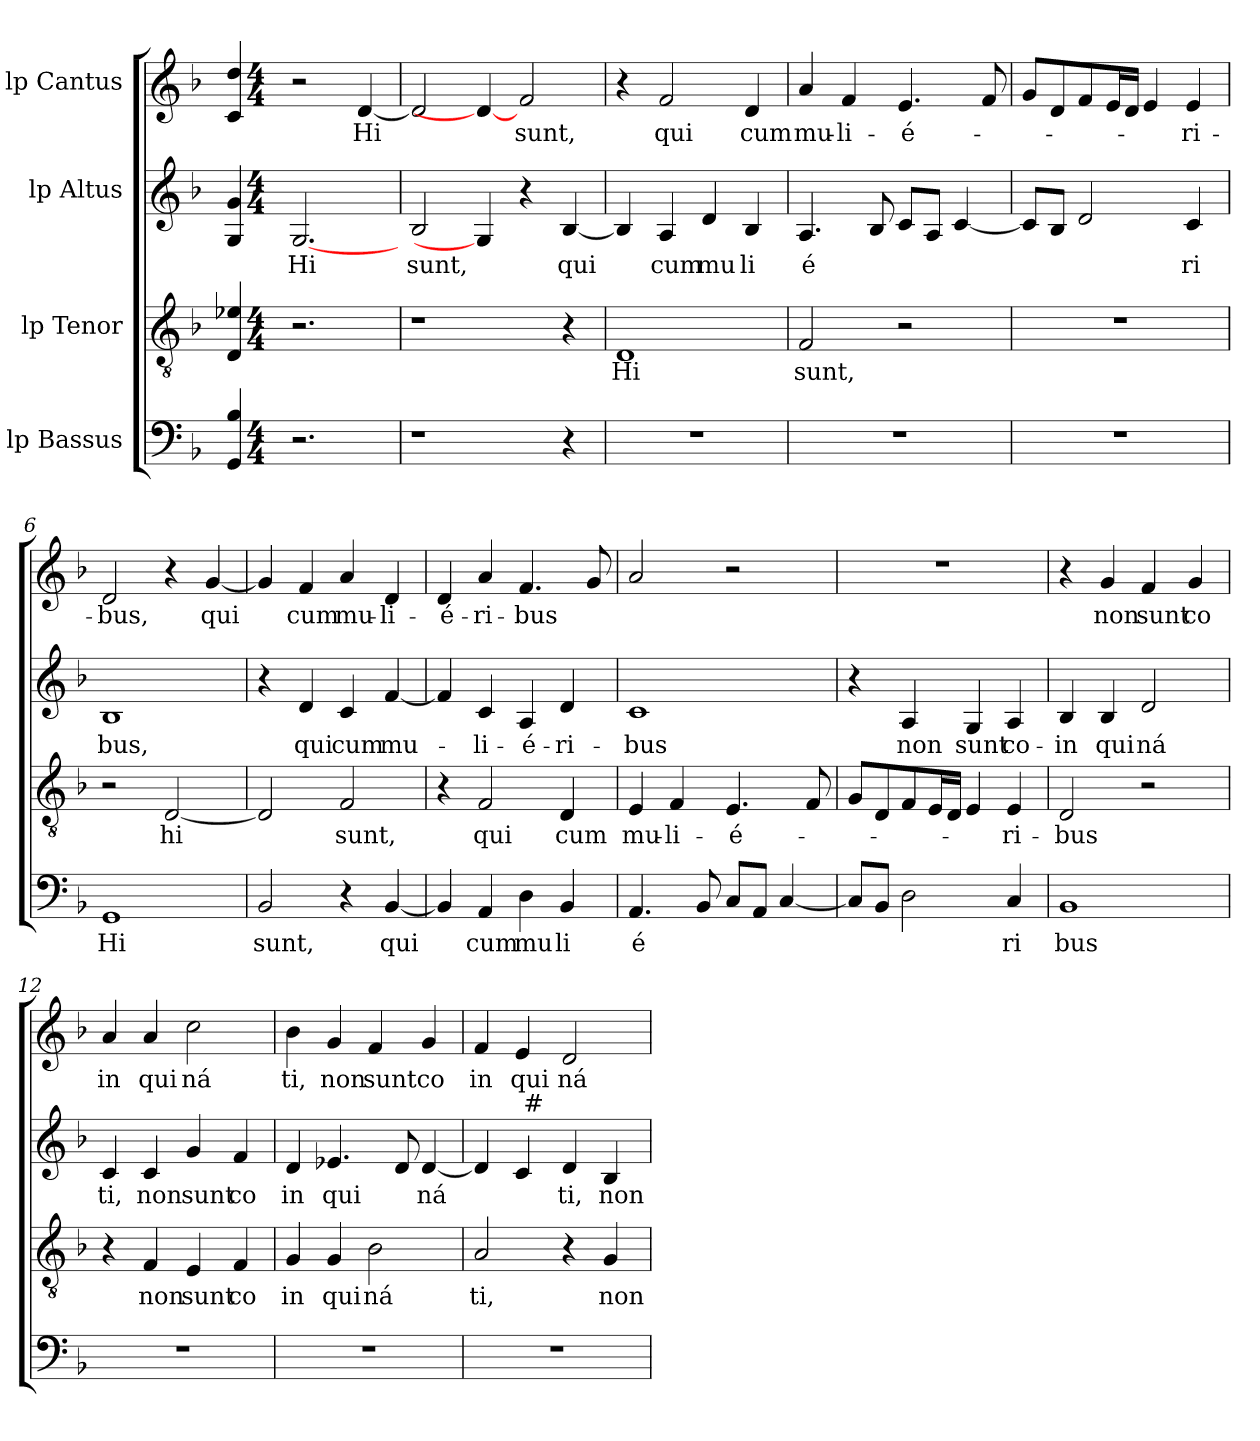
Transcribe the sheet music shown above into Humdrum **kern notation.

**kern	**text	**kern	**text	**kern	**text	**kern	**text
*part4	*part4	*part3	*part3	*part2	*part2	*part1	*part1
*staff4	*staff4	*staff3	*staff3	*staff2	*staff2	*staff1	*staff1
*I"lp Bassus	*	*I"lp Tenor	*	*I"lp Altus	*	*I"lp Cantus	*
!!LO:PB:g=z
*stria5	*	*stria5	*	*stria5	*	*stria5	*
*clefF4	*	*clefGv2	*	*clefG2	*	*clefG2	*
*k[b-]	*	*k[b-]	*	*k[b-]	*	*k[b-]	*
*F:	*	*F:	*	*F:	*	*F:	*
=1	=1	=1	=1	=1	=1	=1	=1
4B-/ 4GG/	.	4e-X/ 4D/	.	4g/ 4G/	.	4dd/ 4c/	.
*M4/4	*	*M4/4	*	*M4/4	*	*M4/4	*
*met(c)	*	*met(c)	*	*met(c)	*	*met(c)	*
!	!	!	!	!	!LO:LY:b:cj	!	!
2.r	.	2.r	.	[2.G	Hi	2r	.
!	!	!	!	!	!	!	!LO:LY:b:cj
.	.	.	.	.	.	[<4d/	Hi
=2	=2	=2	=2	=2	=2	=2	=2
!	!	!	!	!	!LO:LY:b:cj	!	!
1r	.	1r	.	2B-/	sunt,	2d/]	.
.	.	.	.	4G]	.	4d/_	.
!	!	!	!	!	!	!	!LO:LY:b:cj
.	.	.	.	4r	.	2f/	sunt,
!	!	!	!	!	!LO:LY:b:cj	!	!
4r	.	4r	.	[<4B-/	qui	.	.
=3	=3	=3	=3	=3	=3	=3	=3
!	!	!	!LO:LY:b:cj	!	!	!	!
1r	.	1D	Hi	4B-/]	.	4r	.
!	!	!	!	!	!LO:LY:b:cj	!	!LO:LY:b:cj
.	.	.	.	4A/	cum	2f/	qui
!	!	!	!	!	!LO:LY:b:cj	!	!
.	.	.	.	4d/	mu	.	.
!	!	!	!	!	!LO:LY:b:cj	!	!LO:LY:b:cj
.	.	.	.	4B-/	li	4d/	cum
=4	=4	=4	=4	=4	=4	=4	=4
!	!	!	!LO:LY:b:cj	!	!LO:LY:b:cj	!	!LO:LY:b:cj
1r	.	2F/	sunt,	4.A/	é	4a/	mu-
!	!	!	!	!	!	!	!LO:LY:b:cj
.	.	.	.	.	.	4f/	-li-
.	.	.	.	8B-/	.	.	.
!	!	!	!	!	!	!	!LO:LY:b:cj
.	.	2r	.	8c/L	.	4.e/	-é-
.	.	.	.	8A/J	.	.	.
.	.	.	.	[<4c/	.	.	.
.	.	.	.	.	.	8f/	.
=5	=5	=5	=5	=5	=5	=5	=5
1r	.	1r	.	8c/L]	.	8g/L	.
.	.	.	.	8B-/J	.	8d/	.
.	.	.	.	2d/	.	8f/	.
.	.	.	.	.	.	16e/	.
.	.	.	.	.	.	16d/J	.
.	.	.	.	.	.	4e/	.
!	!	!	!	!	!LO:LY:b:cj	!	!LO:LY:b:cj
.	.	.	.	4c/	ri	4e/	-ri-
!!LO:LB:g=z
=6	=6	=6	=6	=6	=6	=6	=6
!	!LO:LY:b:cj	!	!	!	!LO:LY:b:cj	!	!LO:LY:b:cj
1GG	Hi	2r	.	1B-	bus,	2d/	-bus,
!	!	!	!LO:LY:b:cj	!	!	!	!
.	.	[<2D/	hi	.	.	4r	.
!	!	!	!	!	!	!	!LO:LY:b:cj
.	.	.	.	.	.	[<4g/	qui
=7	=7	=7	=7	=7	=7	=7	=7
!	!LO:LY:b:cj	!	!	!	!	!	!
2BB-/	sunt,	2D/]	.	4r	.	4g/]	.
!	!	!	!	!	!LO:LY:b:cj	!	!LO:LY:b:cj
.	.	.	.	4d/	qui	4f/	cum
!	!	!	!LO:LY:b:cj	!	!LO:LY:b:cj	!	!LO:LY:b:cj
4r	.	2F/	sunt,	4c/	cum	4a/	mu-
!	!LO:LY:b:cj	!	!	!	!LO:LY:b:cj	!	!LO:LY:b:cj
[<4BB-/	qui	.	.	[<4f/	mu-	4d/	-li-
=8	=8	=8	=8	=8	=8	=8	=8
!	!	!	!	!	!	!	!LO:LY:b:cj
4BB-/]	.	4r	.	4f/]	.	4d/	-é-
!	!LO:LY:b:cj	!	!LO:LY:b:cj	!	!LO:LY:b:cj	!	!LO:LY:b:cj
4AA/	cum	2F/	qui	4c/	-li-	4a/	-ri-
!	!LO:LY:b:cj	!	!	!	!LO:LY:b:cj	!	!LO:LY:b
4D\	mu	.	.	4A/	-é-	4.f/	-bus
!	!LO:LY:b:cj	!	!LO:LY:b:cj	!	!LO:LY:b:cj	!	!
4BB-/	li	4D/	cum	4d/	-ri-	.	.
.	.	.	.	.	.	8g/	.
=9	=9	=9	=9	=9	=9	=9	=9
!	!LO:LY:b:cj	!	!LO:LY:b:cj	!	!LO:LY:b:cj	!	!
4.AA/	é	4E/	mu-	1c	-bus	2a/	.
!	!	!	!LO:LY:b:cj	!	!	!	!
.	.	4F/	-li-	.	.	.	.
8BB-/	.	.	.	.	.	.	.
!	!	!	!LO:LY:b:cj	!	!	!	!
8C/L	.	4.E/	-é-	.	.	2r	.
8AA/J	.	.	.	.	.	.	.
[<4C/	.	.	.	.	.	.	.
.	.	8F/	.	.	.	.	.
=10	=10	=10	=10	=10	=10	=10	=10
8C/L]	.	8G/L	.	4r	.	1r	.
8BB-/J	.	8D/	.	.	.	.	.
!	!	!	!	!	!LO:LY:b:cj	!	!
2D\	.	8F/	.	4A/	non	.	.
.	.	16E/	.	.	.	.	.
.	.	16D/J	.	.	.	.	.
!	!	!	!	!	!LO:LY:b:cj	!	!
.	.	4E/	.	4G/	sunt	.	.
!	!LO:LY:b:cj	!	!LO:LY:b:cj	!	!LO:LY:b:cj	!	!
4C/	ri	4E/	-ri-	4A/	co-	.	.
!!LO:LB:g=z
=11	=11	=11	=11	=11	=11	=11	=11
!	!LO:LY:b:cj	!	!LO:LY:b:cj	!	!LO:LY:b:cj	!	!
1BB-	bus	2D/	-bus	4B-/	-in	4r	.
!	!	!	!	!	!LO:LY:b:cj	!	!LO:LY:b:cj
.	.	.	.	4B-/	qui	4g/	non
!	!	!	!	!	!LO:LY:b:cj	!	!LO:LY:b:cj
.	.	2r	.	2d/	ná	4f/	sunt
!	!	!	!	!	!	!	!LO:LY:b:cj
.	.	.	.	.	.	4g/	co
=12	=12	=12	=12	=12	=12	=12	=12
!	!	!	!	!	!LO:LY:b:cj	!	!LO:LY:b:cj
1r	.	4r	.	4c/	ti,	4a/	in
!	!	!	!LO:LY:b:cj	!	!LO:LY:b:cj	!	!LO:LY:b:cj
.	.	4F/	non	4c/	non	4a/	qui
!	!	!	!LO:LY:b:cj	!	!LO:LY:b:cj	!	!LO:LY:b:cj
.	.	4E/	sunt	4g/	sunt	2cc\	ná
!	!	!	!LO:LY:b:cj	!	!LO:LY:b:cj	!	!
.	.	4F/	co	4f/	co	.	.
=13	=13	=13	=13	=13	=13	=13	=13
!	!	!	!LO:LY:b:cj	!	!LO:LY:b:cj	!	!LO:LY:b:cj
1r	.	4G/	in	4d/	in	4b-\	ti,
!	!	!	!LO:LY:b:cj	!	!LO:LY:b	!	!LO:LY:b:cj
.	.	4G/	qui	4.e-X/	qui	4g/	non
!	!	!	!LO:LY:b:cj	!	!	!	!LO:LY:b:cj
.	.	2B-\	ná	.	.	4f/	sunt
.	.	.	.	8d/	.	.	.
!	!	!	!	!	!LO:LY:b:cj	!	!LO:LY:b:cj
.	.	.	.	[<4d/	ná	4g/	co
=14	=14	=14	=14	=14	=14	=14	=14
!	!	!	!LO:LY:b:cj	!	!	!	!LO:LY:b:cj
*	*	*	*	*^	*	*	*
1r	.	2A/	ti,	4d/]	4ryy	.	4f/	in
!	!	!	!	!	!	!	!	!LO:LY:b:cj
.	.	.	.	4c/	64ryy	.	4e/	qui
!	!	!	!	!	!LO:TX:a:t=#	!	!	!
.	.	.	.	.	2ryy	.	.	.
!	!	!	!	!	!	!LO:LY:b:cj	!	!LO:LY:b:cj
.	.	4r	.	4d/	.	ti,	2d/	ná
!	!	!	!LO:LY:b:cj	!	!	!LO:LY:b:cj	!	!
.	.	4G/	non	4B-/	.	non	.	.
.	.	.	.	.	8...ryy	.	.	.
*	*	*	*	*v	*v	*	*	*
=	=	=	=	=	=	=	=
*-	*-	*-	*-	*-	*-	*-	*-
